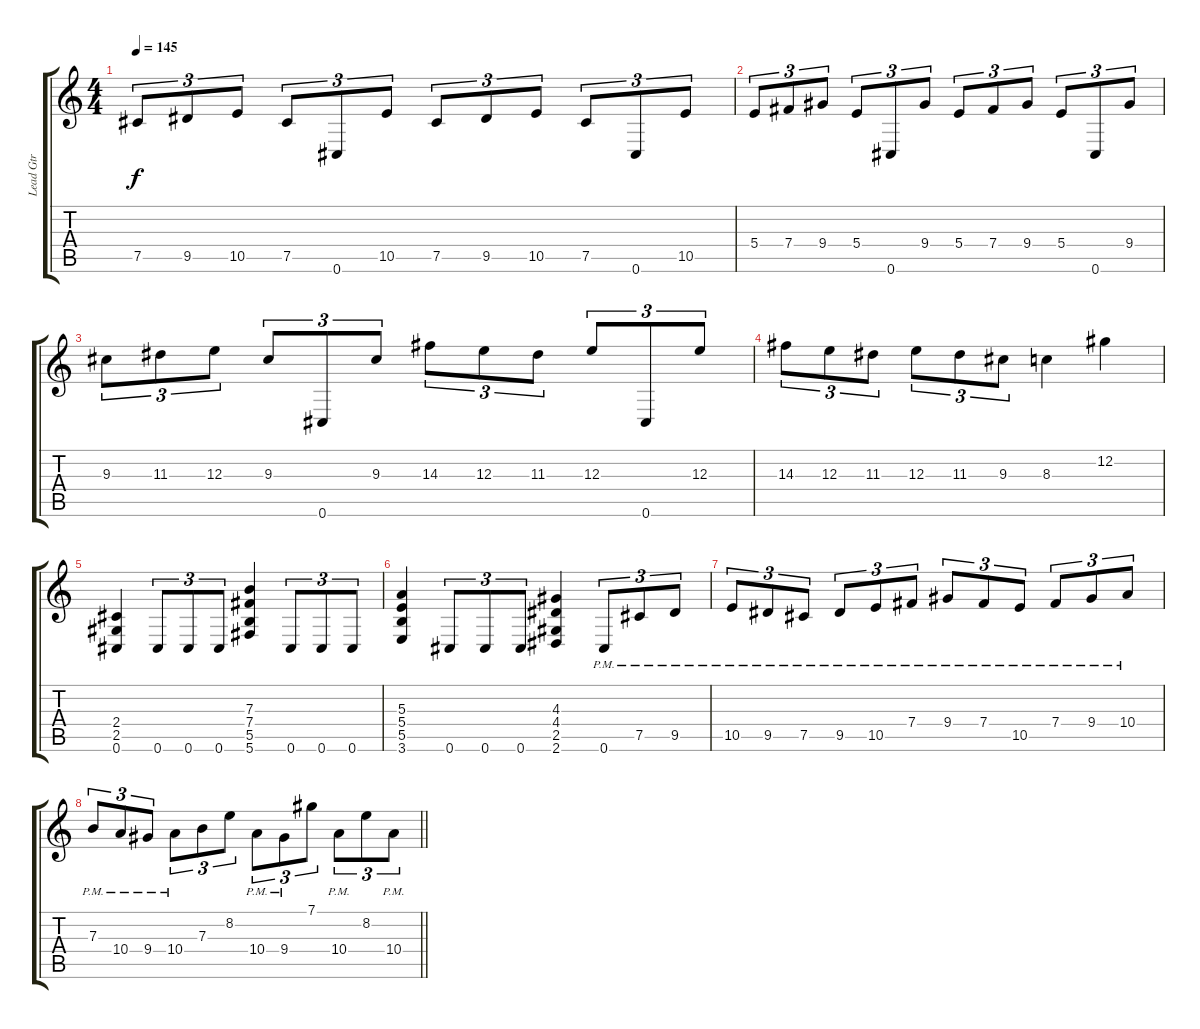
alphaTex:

\track ("Lead Gtr" "Lead Gtr") {instrument distortionguitar}
\staff {score tabs}
\tuning (Db4 Ab3 E3 B2 Gb2 Db2) {hide}
\ts (4 4)
\tempo 145
\clef g2
\ks c
7.5.8{tu (3 2) dy f} 9.5.8{tu (3 2)} 10.5.8{tu (3 2)} 7.5.8{tu (3 2)} 0.6.8{tu (3 2)} 10.5.8{tu (3 2)} 7.5.8{tu (3 2)} 9.5.8{tu (3 2)} 10.5.8{tu (3 2)} 7.5.8{tu (3 2)} 0.6.8{tu (3 2)} 10.5.8{tu (3 2)} |
5.4.8{tu (3 2)} 7.4.8{tu (3 2)} 9.4.8{tu (3 2)} 5.4.8{tu (3 2)} 0.6.8{tu (3 2)} 9.4.8{tu (3 2)} 5.4.8{tu (3 2)} 7.4.8{tu (3 2)} 9.4.8{tu (3 2)} 5.4.8{tu (3 2)} 0.6.8{tu (3 2)} 9.4.8{tu (3 2)} |
9.3.8{tu (3 2)} 11.3.8{tu (3 2)} 12.3.8{tu (3 2)} 9.3.8{tu (3 2)} 0.6.8{tu (3 2)} 9.3.8{tu (3 2)} 14.3.8{tu (3 2)} 12.3.8{tu (3 2)} 11.3.8{tu (3 2)} 12.3.8{tu (3 2)} 0.6.8{tu (3 2)} 12.3.8{tu (3 2)} |
14.3.8{tu (3 2)} 12.3.8{tu (3 2)} 11.3.8{tu (3 2)} 12.3.8{tu (3 2)} 11.3.8{tu (3 2)} 9.3.8{tu (3 2)} 8.3.4 12.2.4 |
(2.4 2.5 0.6).4 0.6.8{tu (3 2)} 0.6.8{tu (3 2)} 0.6.8{tu (3 2)} (7.3 7.4 5.5 5.6).4 0.6.8{tu (3 2)} 0.6.8{tu (3 2)} 0.6.8{tu (3 2)} |
(5.3 5.4 5.5 3.6).4 0.6.8{tu (3 2)} 0.6.8{tu (3 2)} 0.6.8{tu (3 2)} (4.3 4.4 2.5 2.6).4 0.6{pm}.8{tu (3 2)} 7.5{pm}.8{tu (3 2)} 9.5{pm}.8{tu (3 2)} |
10.5{pm}.8{tu (3 2)} 9.5{pm}.8{tu (3 2)} 7.5{pm}.8{tu (3 2)} 9.5{pm}.8{tu (3 2)} 10.5{pm}.8{tu (3 2)} 7.4{pm}.8{tu (3 2)} 9.4{pm}.8{tu (3 2)} 7.4{pm}.8{tu (3 2)} 10.5{pm}.8{tu (3 2)} 7.4{pm}.8{tu (3 2)} 9.4{pm}.8{tu (3 2)} 10.4{pm}.8{tu (3 2)} |
\barLineRight lightlight
7.3{pm}.8{tu (3 2)} 10.4{pm}.8{tu (3 2)} 9.4{pm}.8{tu (3 2)} 10.4{pm}.8{tu (3 2)} 7.3.8{tu (3 2)} 8.2.8{tu (3 2)} 10.4{pm}.8{tu (3 2)} 9.4{pm}.8{tu (3 2)} 7.1.8{tu (3 2)} 10.4{pm}.8{tu (3 2)} 8.2.8{tu (3 2)} 10.4{pm}.8{tu (3 2)}
